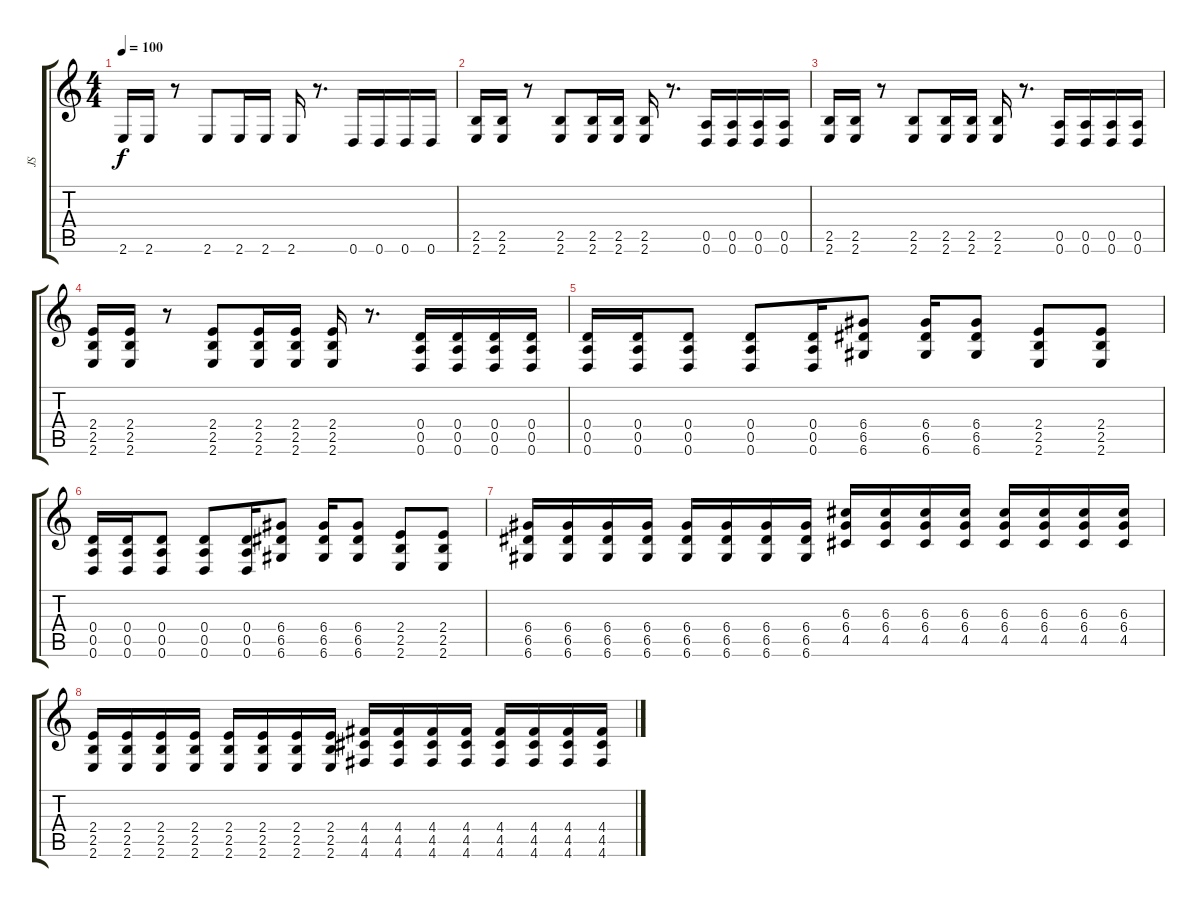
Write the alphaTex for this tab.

\track ("JS" "JS") {instrument distortionguitar}
\staff {score tabs}
\tuning (E4 B3 G3 D3 A2 D2) {hide}
\ts (4 4)
\tempo 100
\clef g2
\ks c
2.6.16{dy f instrument electricguitarmuted} 2.6.16 r.8 2.6.8 2.6.16 2.6.16 2.6.16 r.8{d} 0.6.16 0.6.16 0.6.16 0.6.16 |
(2.5 2.6).16{instrument electricguitarmuted} (2.5 2.6).16 r.8 (2.5 2.6).8 (2.5 2.6).16 (2.5 2.6).16 (2.5 2.6).16 r.8{d} (0.5 0.6).16 (0.5 0.6).16 (0.5 0.6).16 (0.5 0.6).16 |
(2.5 2.6).16{instrument distortionguitar} (2.5 2.6).16 r.8 (2.5 2.6).8 (2.5 2.6).16 (2.5 2.6).16 (2.5 2.6).16 r.8{d} (0.5 0.6).16 (0.5 0.6).16 (0.5 0.6).16 (0.5 0.6).16 |
(2.4 2.5 2.6).16 (2.4 2.5 2.6).16 r.8 (2.4 2.5 2.6).8 (2.4 2.5 2.6).16 (2.4 2.5 2.6).16 (2.4 2.5 2.6).16 r.8{d} (0.4 0.5 0.6).16 (0.4 0.5 0.6).16 (0.4 0.5 0.6).16 (0.4 0.5 0.6).16 |
(0.4 0.5 0.6).16{instrument distortionguitar} (0.4 0.5 0.6).16 (0.4 0.5 0.6).8 (0.4 0.5 0.6).8 (0.4 0.5 0.6).16 (6.4 6.5 6.6).8 (6.4 6.5 6.6).16 (6.4 6.5 6.6).8 (2.4 2.5 2.6).8 (2.4 2.5 2.6).8 |
(0.4 0.5 0.6).16{instrument distortionguitar} (0.4 0.5 0.6).16 (0.4 0.5 0.6).8 (0.4 0.5 0.6).8 (0.4 0.5 0.6).16 (6.4 6.5 6.6).8 (6.4 6.5 6.6).16 (6.4 6.5 6.6).8 (2.4 2.5 2.6).8 (2.4 2.5 2.6).8 |
(6.4 6.5 6.6).16 (6.4 6.5 6.6).16 (6.4 6.5 6.6).16 (6.4 6.5 6.6).16 (6.4 6.5 6.6).16 (6.4 6.5 6.6).16 (6.4 6.5 6.6).16 (6.4 6.5 6.6).16 (6.3 6.4 4.5).16 (6.3 6.4 4.5).16 (6.3 6.4 4.5).16 (6.3 6.4 4.5).16 (6.3 6.4 4.5).16 (6.3 6.4 4.5).16 (6.3 6.4 4.5).16 (6.3 6.4 4.5).16 |
(2.4 2.5 2.6).16 (2.4 2.5 2.6).16 (2.4 2.5 2.6).16 (2.4 2.5 2.6).16 (2.4 2.5 2.6).16 (2.4 2.5 2.6).16 (2.4 2.5 2.6).16 (2.4 2.5 2.6).16 (4.4 4.5 4.6).16 (4.4 4.5 4.6).16 (4.4 4.5 4.6).16 (4.4 4.5 4.6).16 (4.4 4.5 4.6).16 (4.4 4.5 4.6).16 (4.4 4.5 4.6).16 (4.4 4.5 4.6).16
